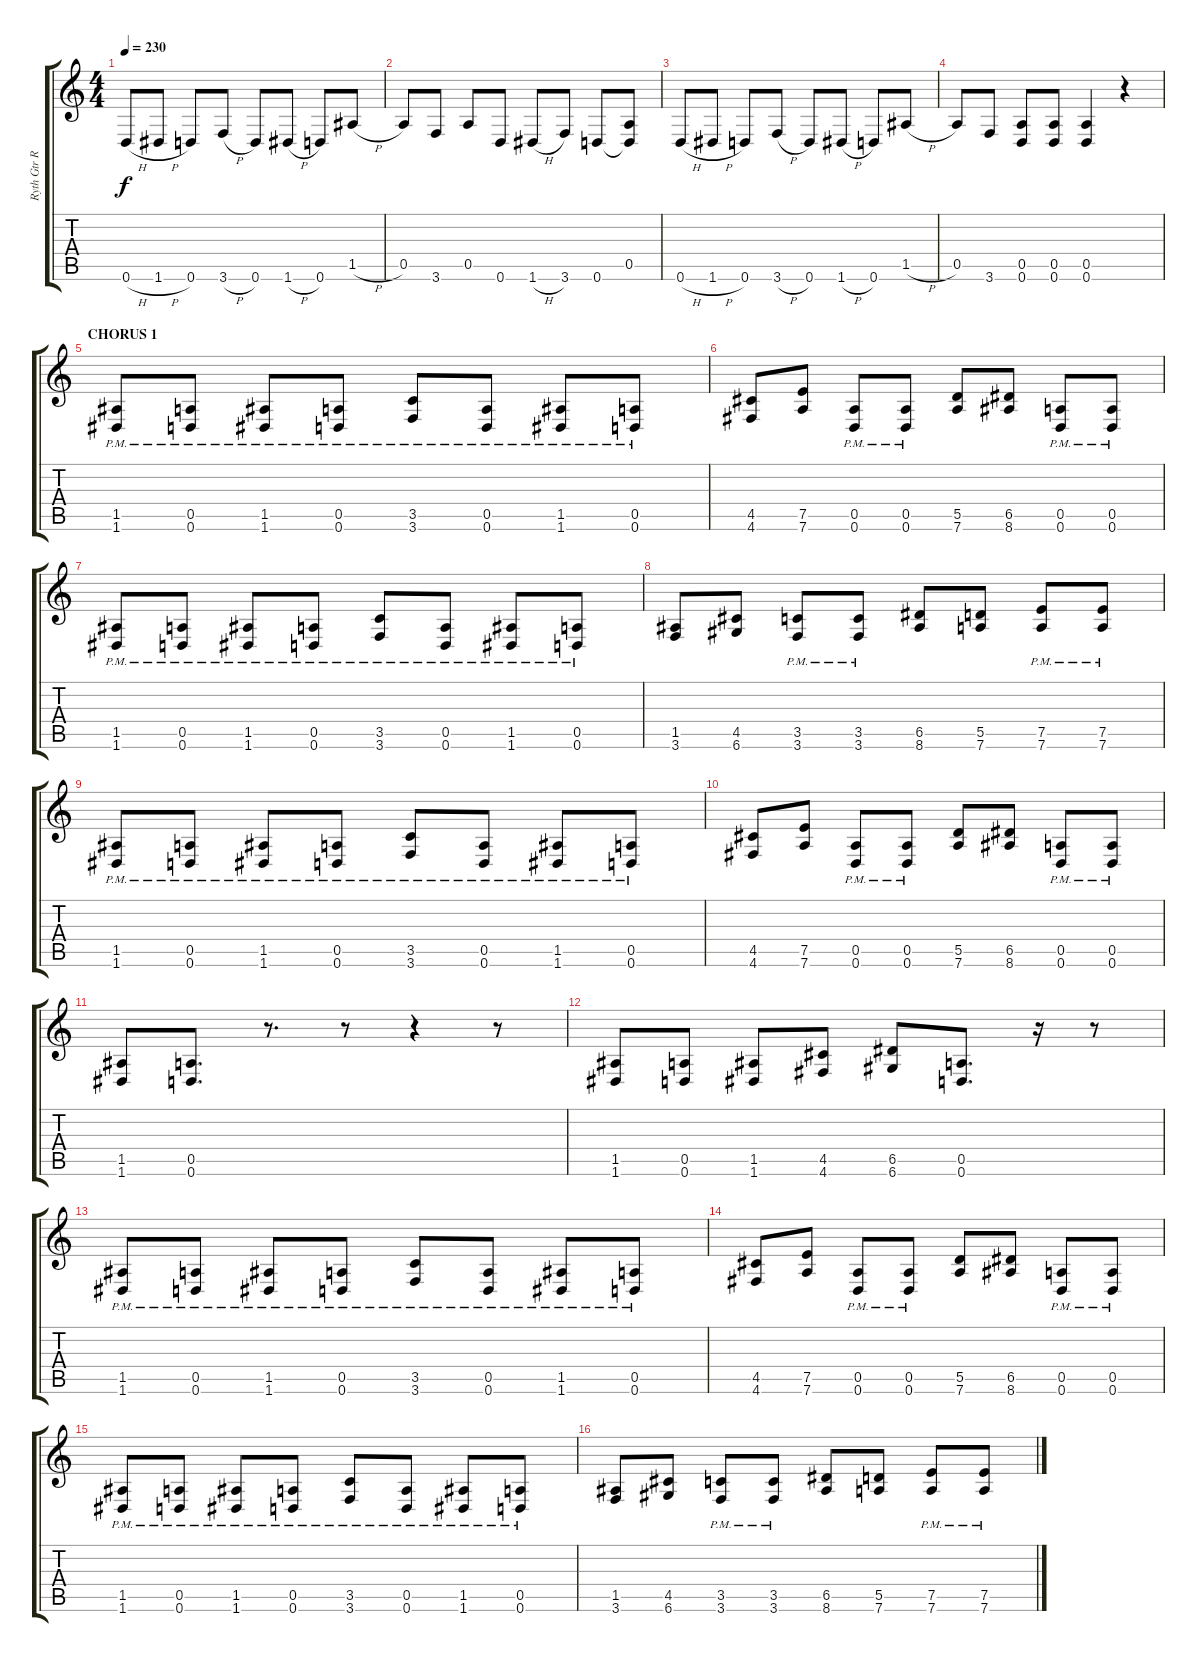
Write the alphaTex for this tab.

\track ("Ryth Gtr R" "Ryth Gtr R") {instrument distortionguitar}
\staff {score tabs}
\tuning (E4 B3 G3 D3 A2 D2) {hide}
\ts (4 4)
\tempo 230
\clef g2
\ks c
0.6{h}.8{dy f} 1.6{h}.8 0.6.8 3.6{h}.8 0.6.8 1.6{h}.8 0.6.8 1.5{h}.8 |
0.5.8 3.6.8 0.5.8 0.6.8 1.6{h}.8 3.6.8 0.6.8 (0.5 0.6{t}).8 |
0.6{h}.8 1.6{h}.8 0.6.8 3.6{h}.8 0.6.8 1.6{h}.8 0.6.8 1.5{h}.8 |
0.5.8 3.6.8 (0.5 0.6).8 (0.5 0.6).8 (0.5 0.6).4 r.4 |
\section ("" "CHORUS 1")
(1.5{pm} 1.6).8 (0.5{pm} 0.6).8 (1.5{pm} 1.6).8 (0.5{pm} 0.6).8 (3.5{pm} 3.6).8 (0.5{pm} 0.6).8 (1.5{pm} 1.6).8 (0.5{pm} 0.6).8 |
(4.5 4.6).8 (7.5 7.6).8 (0.5{pm} 0.6).8 (0.5{pm} 0.6).8 (5.5 7.6).8 (6.5 8.6).8 (0.5{pm} 0.6).8 (0.5{pm} 0.6).8 |
(1.5{pm} 1.6).8 (0.5{pm} 0.6).8 (1.5{pm} 1.6).8 (0.5{pm} 0.6).8 (3.5{pm} 3.6).8 (0.5{pm} 0.6).8 (1.5{pm} 1.6).8 (0.5{pm} 0.6).8 |
(1.5 3.6).8 (4.5 6.6).8 (3.5{pm} 3.6).8 (3.5{pm} 3.6).8 (6.5 8.6).8 (5.5 7.6).8 (7.5{pm} 7.6).8 (7.5{pm} 7.6).8 |
(1.5{pm} 1.6).8 (0.5{pm} 0.6).8 (1.5{pm} 1.6).8 (0.5{pm} 0.6).8 (3.5{pm} 3.6).8 (0.5{pm} 0.6).8 (1.5{pm} 1.6).8 (0.5{pm} 0.6).8 |
(4.5 4.6).8 (7.5 7.6).8 (0.5{pm} 0.6).8 (0.5{pm} 0.6).8 (5.5 7.6).8 (6.5 8.6).8 (0.5{pm} 0.6).8 (0.5{pm} 0.6).8 |
(1.5 1.6).8 (0.5 0.6).8{d} r.8{d} r.8 r.4 r.8 |
(1.5 1.6).8 (0.5 0.6).8 (1.5 1.6).8 (4.5 4.6).8 (6.5 6.6).8 (0.5 0.6).8{d} r.16 r.8 |
(1.5{pm} 1.6).8 (0.5{pm} 0.6).8 (1.5{pm} 1.6).8 (0.5{pm} 0.6).8 (3.5{pm} 3.6).8 (0.5{pm} 0.6).8 (1.5{pm} 1.6).8 (0.5{pm} 0.6).8 |
(4.5 4.6).8 (7.5 7.6).8 (0.5{pm} 0.6).8 (0.5{pm} 0.6).8 (5.5 7.6).8 (6.5 8.6).8 (0.5{pm} 0.6).8 (0.5{pm} 0.6).8 |
(1.5{pm} 1.6).8 (0.5{pm} 0.6).8 (1.5{pm} 1.6).8 (0.5{pm} 0.6).8 (3.5{pm} 3.6).8 (0.5{pm} 0.6).8 (1.5{pm} 1.6).8 (0.5{pm} 0.6).8 |
(1.5 3.6).8 (4.5 6.6).8 (3.5{pm} 3.6).8 (3.5{pm} 3.6).8 (6.5 8.6).8 (5.5 7.6).8 (7.5{pm} 7.6).8 (7.5{pm} 7.6).8
